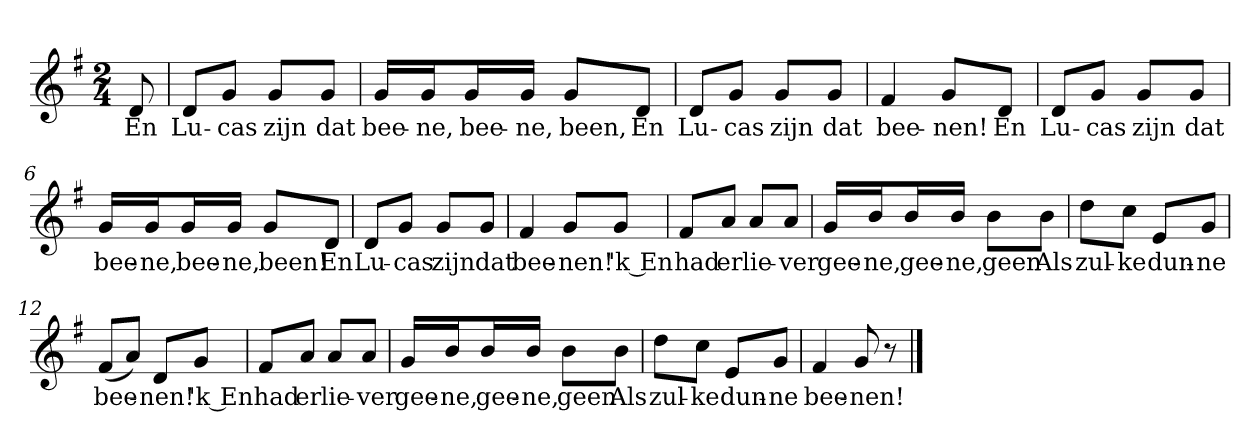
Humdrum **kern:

**kern	**text
*part1	*part1
*staff1	*staff1
*clefG2	*
*k[f#]	*
*G:	*
*M2/4	*
*MM120	*
=	=
8d	En
=1	=1
8d/L	Lu-
8g/J	-cas
8g/L	zijn
8g/J	dat
=2	=2
16g/LL	bee-
16g/J	-ne,
16g/L	bee-
16g/JJ	-ne,
8g/L	been,
8d/J	En
=3	=3
8d/L	Lu-
8g/J	-cas
8g/L	zijn
8g/J	dat
=4	=4
4f#	bee-
8g/L	-nen!
8d/J	En
=5	=5
8d/L	Lu-
8g/J	-cas
8g/L	zijn
8g/J	dat
=6	=6
16g/LL	bee-
16g/J	-ne,
16g/L	bee-
16g/JJ	-ne,
8g/L	been!
8d/J	En
=7	=7
8d/L	Lu-
8g/J	-cas
8g/L	zijn
8g/J	dat
=8	=8
4f#	bee-
8g/L	-nen!
8g/J	'k En
=9	=9
8f#/L	had
8a/J	er
8a/L	lie-
8a/J	-ver
=10	=10
16g/LL	gee-
16b/J	-ne,
16b/L	gee-
16b/JJ	-ne,
8b\L	geen
8b\J	Als
=11	=11
8dd\L	zul-
8cc\J	-ke
8e/L	dun-
8g/J	-ne
=12	=12
(8f#/L	bee-
8a/J)	.
8d/L	-nen!
8g/J	'k En
=13	=13
8f#/L	had
8a/J	er
8a/L	lie-
8a/J	-ver
=14	=14
16g/LL	gee-
16b/J	-ne,
16b/L	gee-
16b/JJ	-ne,
8b\L	geen
8b\J	Als
=15	=15
8dd\L	zul-
8cc\J	-ke
8e/L	dun-
8g/J	-ne
=16	=16
4f#	bee-
8g	-nen!
8r	.
==	==
*-	*-
